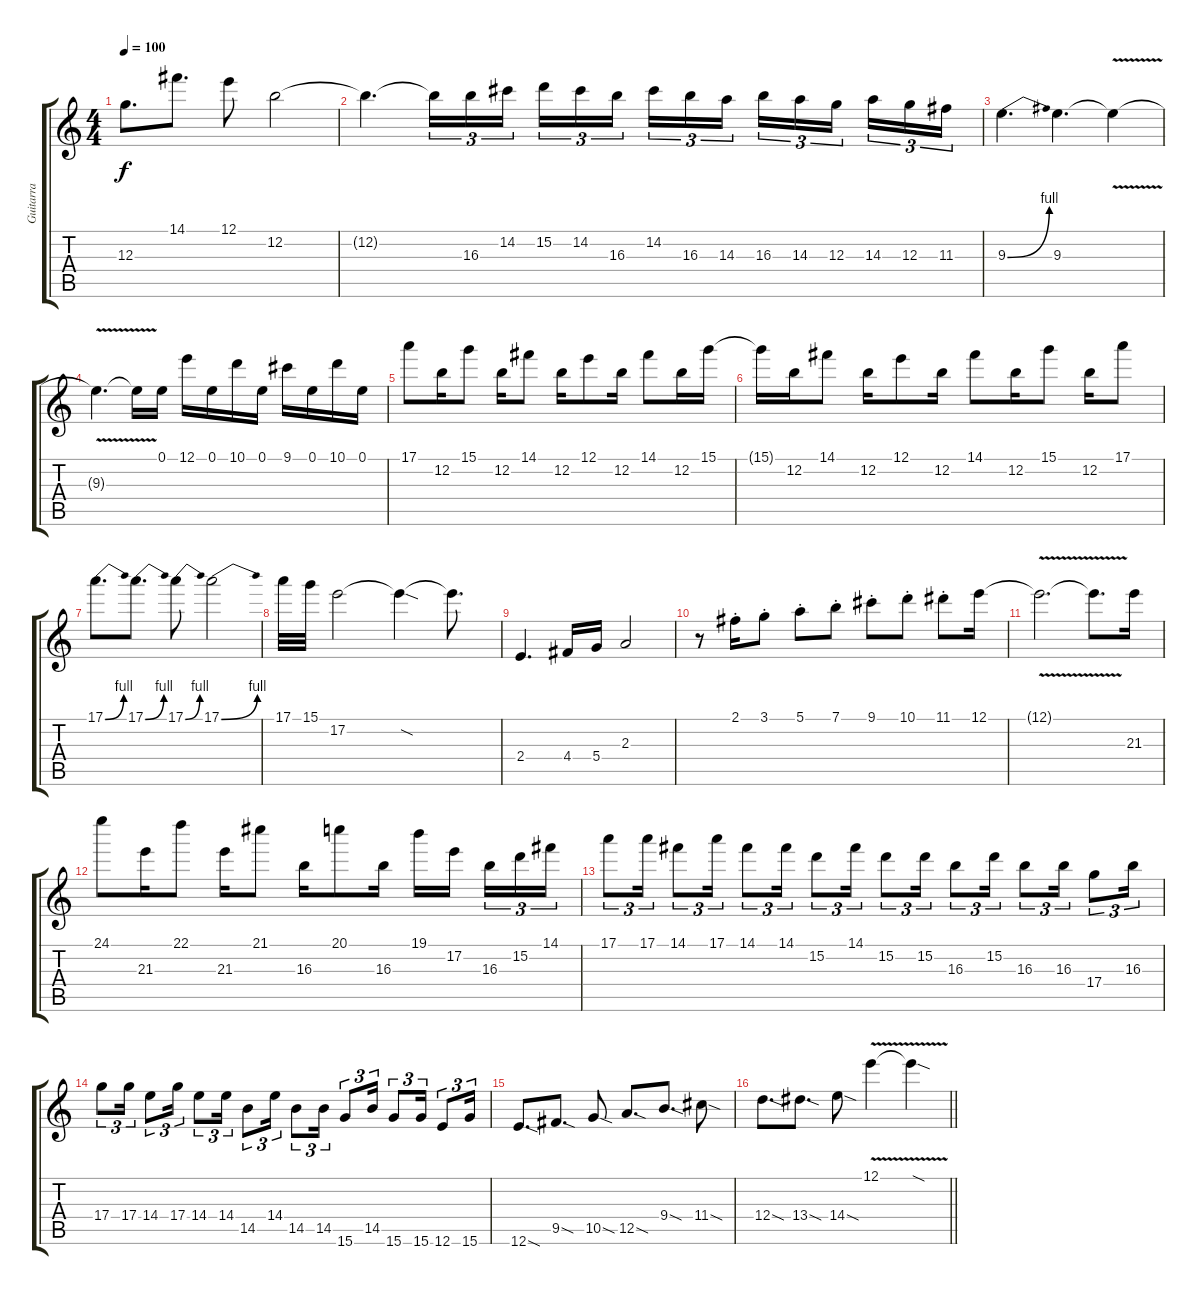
\track ("Guitarra" "Guitarra") {instrument overdrivenguitar}
\staff {score tabs}
\tuning (E4 B3 G3 D3 A2 E2) {hide}
\ts (4 4)
\tempo 100
\clef g2
\ks c
12.3.8{d dy f} 14.1.8{d} 12.1.8 12.2.2 |
12.2{t}.4{d} 12.2{t}.16{tu (3 2)} 16.3.16{tu (3 2)} 14.2.16{tu (3 2)} 15.2.16{tu (3 2)} 14.2.16{tu (3 2)} 16.3.16{tu (3 2) beam splitsecondary} 14.2.16{tu (3 2)} 16.3.16{tu (3 2)} 14.3.16{tu (3 2)} 16.3.16{tu (3 2)} 14.3.16{tu (3 2)} 12.3.16{tu (3 2) beam splitsecondary} 14.3.16{tu (3 2)} 12.3.16{tu (3 2)} 11.3.16{tu (3 2)} |
9.3{be (bend 0 0 60 4)}.4{d} 9.3.4{d} 9.3{v t}.4 |
9.3{v t}.4{d} 9.3{t}.16 0.1.16 12.1.16 0.1.16 10.1.16 0.1.16 9.1.16 0.1.16 10.1.16 0.1.16 |
17.1.8 12.2.16 15.1.8 12.2.16 14.1.8 12.2.16 12.1.8 12.2.16 14.1.8 12.2.16 15.1.16 |
15.1{t}.16 12.2.16 14.1.8 12.2.16 12.1.8 12.2.16 14.1.8 12.2.16 15.1.8 12.2.16 17.1.8 |
17.1{be (bend 0 0 60 4)}.8{d} 17.1{be (bend 0 0 60 4)}.8{d} 17.1{be (bend 0 0 60 4)}.8 17.1{be (bend 0 0 60 4)}.2 |
17.1.32 15.1.32 17.2.2 17.2{sod t}.4 17.2{t}.8{d} |
2.4.4{d} 4.4.16 5.4.16 2.3.2 |
r.8 2.1{st}.16 3.1{st}.8 5.1{st}.8 7.1{st}.8 9.1{st}.8 10.1{st}.8 11.1{st}.8 12.1.16 |
12.1{v t}.2{d} 12.1{t}.8{d} 21.3.16 |
24.1.8 21.3.16 22.1.8 21.3.16 21.1.8 16.3.16 20.1.8 16.3.16 19.1.16 17.2.16{beam splitsecondary} 16.3.16{tu (3 2)} 15.2.16{tu (3 2)} 14.1.16{tu (3 2)} |
17.1.8{tu (3 2)} 17.1.16{tu (3 2)} 14.1.8{tu (3 2)} 17.1.16{tu (3 2)} 14.1.8{tu (3 2)} 14.1.16{tu (3 2)} 15.2.8{tu (3 2)} 14.1.16{tu (3 2)} 15.2.8{tu (3 2)} 15.2.16{tu (3 2)} 16.3.8{tu (3 2)} 15.2.16{tu (3 2)} 16.3.8{tu (3 2)} 16.3.16{tu (3 2)} 17.4.8{tu (3 2)} 16.3.16{tu (3 2)} |
17.4.8{tu (3 2)} 17.4.16{tu (3 2)} 14.4.8{tu (3 2)} 17.4.16{tu (3 2)} 14.4.8{tu (3 2)} 14.4.16{tu (3 2)} 14.5.8{tu (3 2)} 14.4.16{tu (3 2)} 14.5.8{tu (3 2)} 14.5.16{tu (3 2)} 15.6.8{tu (3 2)} 14.5.16{tu (3 2)} 15.6.8{tu (3 2)} 15.6.16{tu (3 2)} 12.6.8{tu (3 2)} 15.6.16{tu (3 2)} |
12.6{sod}.8{d} 9.5{sod}.8{d} 10.5{sod}.8 12.5{sod}.8{d} 9.4{sod}.8{d} 11.4{sod}.8 |
\barLineRight lightlight
12.4{sod}.8{d} 13.4{sod}.8{d} 14.4{sod}.8 12.1{v}.4 12.1{sod t}.4
